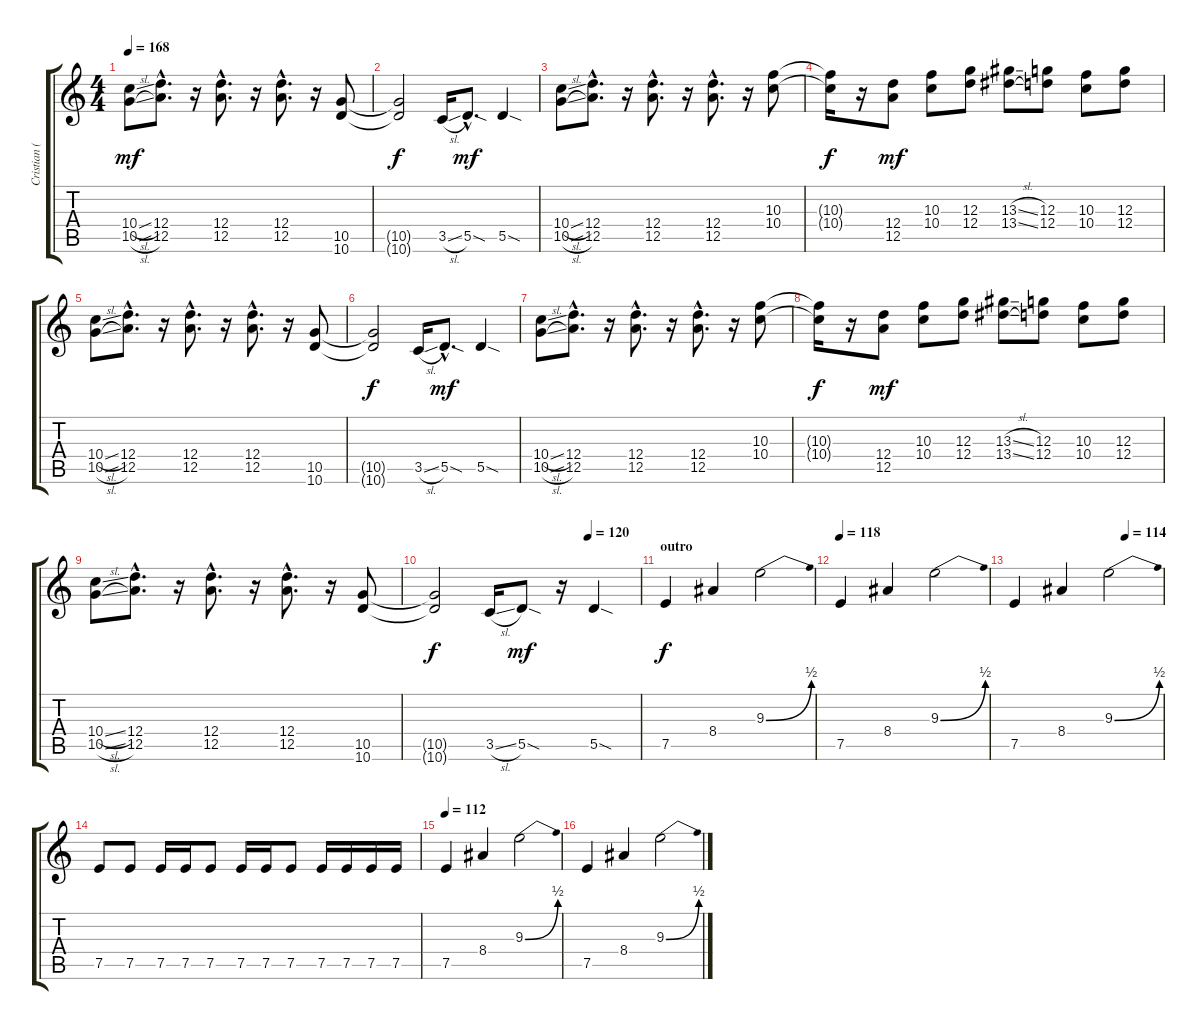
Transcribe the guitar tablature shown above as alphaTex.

\track ("Cristian (guitarra)" "Cristian (") {instrument distortionguitar}
\staff {score tabs}
\tuning (E4 B3 G3 D3 A2 E2) {hide}
\ts (4 4)
\tempo 168
\clef g2
\ks c
(10.4{sl} 10.5{sl}).8{dy mf} (12.4{hac} 12.5{hac}).8{d} r.16 (12.4{hac} 12.5{hac}).8{d} r.16 (12.4{hac} 12.5{hac}).8{d} r.16 (10.5 10.6).8 |
(10.5{t} 10.6{t}).2{dy f} 3.5{sl}.16 5.5{sod hac}.8{d dy mf} 5.5{sod}.4 |
(10.4{sl} 10.5{sl}).8 (12.4{hac} 12.5{hac}).8{d} r.16 (12.4{hac} 12.5{hac}).8{d} r.16 (12.4{hac} 12.5{hac}).8{d} r.16 (10.3 10.4).8 |
(10.3{t} 10.4{t}).16{dy f} r.16 (12.4 12.5).8{dy mf} (10.3 10.4).8 (12.3 12.4).8 (13.3{sl} 13.4{sl}).8 (12.3 12.4).8 (10.3 10.4).8 (12.3 12.4).8 |
(10.4{sl} 10.5{sl}).8 (12.4{hac} 12.5{hac}).8{d} r.16 (12.4{hac} 12.5{hac}).8{d} r.16 (12.4{hac} 12.5{hac}).8{d} r.16 (10.5 10.6).8 |
(10.5{t} 10.6{t}).2{dy f} 3.5{sl}.16 5.5{sod hac}.8{d dy mf} 5.5{sod}.4 |
(10.4{sl} 10.5{sl}).8 (12.4{hac} 12.5{hac}).8{d} r.16 (12.4{hac} 12.5{hac}).8{d} r.16 (12.4{hac} 12.5{hac}).8{d} r.16 (10.3 10.4).8 |
(10.3{t} 10.4{t}).16{dy f} r.16 (12.4 12.5).8{dy mf} (10.3 10.4).8 (12.3 12.4).8 (13.3{sl} 13.4{sl}).8 (12.3 12.4).8 (10.3 10.4).8 (12.3 12.4).8 |
(10.4{sl} 10.5{sl}).8 (12.4{hac} 12.5{hac}).8{d} r.16 (12.4{hac} 12.5{hac}).8{d} r.16 (12.4{hac} 12.5{hac}).8{d} r.16 (10.5 10.6).8 |
\tempo (120 0.75)
(10.5{t} 10.6{t}).2{dy f} 3.5{sl}.16 5.5{sod}.8{dy mf} r.16 5.5{sod}.4 |
\section ("" "outro")
7.5.4{dy f} 8.4.4 9.3{be (bend 0 0 60 2)}.2 |
\tempo 118
7.5.4 8.4.4 9.3{be (bend 0 0 60 2)}.2 |
\tempo (114 0.75)
7.5.4 8.4.4 9.3{be (bend 0 0 60 2)}.2 |
7.5.8 7.5.8 7.5.16 7.5.16 7.5.8 7.5.16 7.5.16 7.5.8 7.5.16 7.5.16 7.5.16 7.5.16 |
\tempo 112
7.5.4 8.4.4 9.3{be (bend 0 0 60 2)}.2 |
7.5.4 8.4.4 9.3{be (bend 0 0 60 2)}.2
